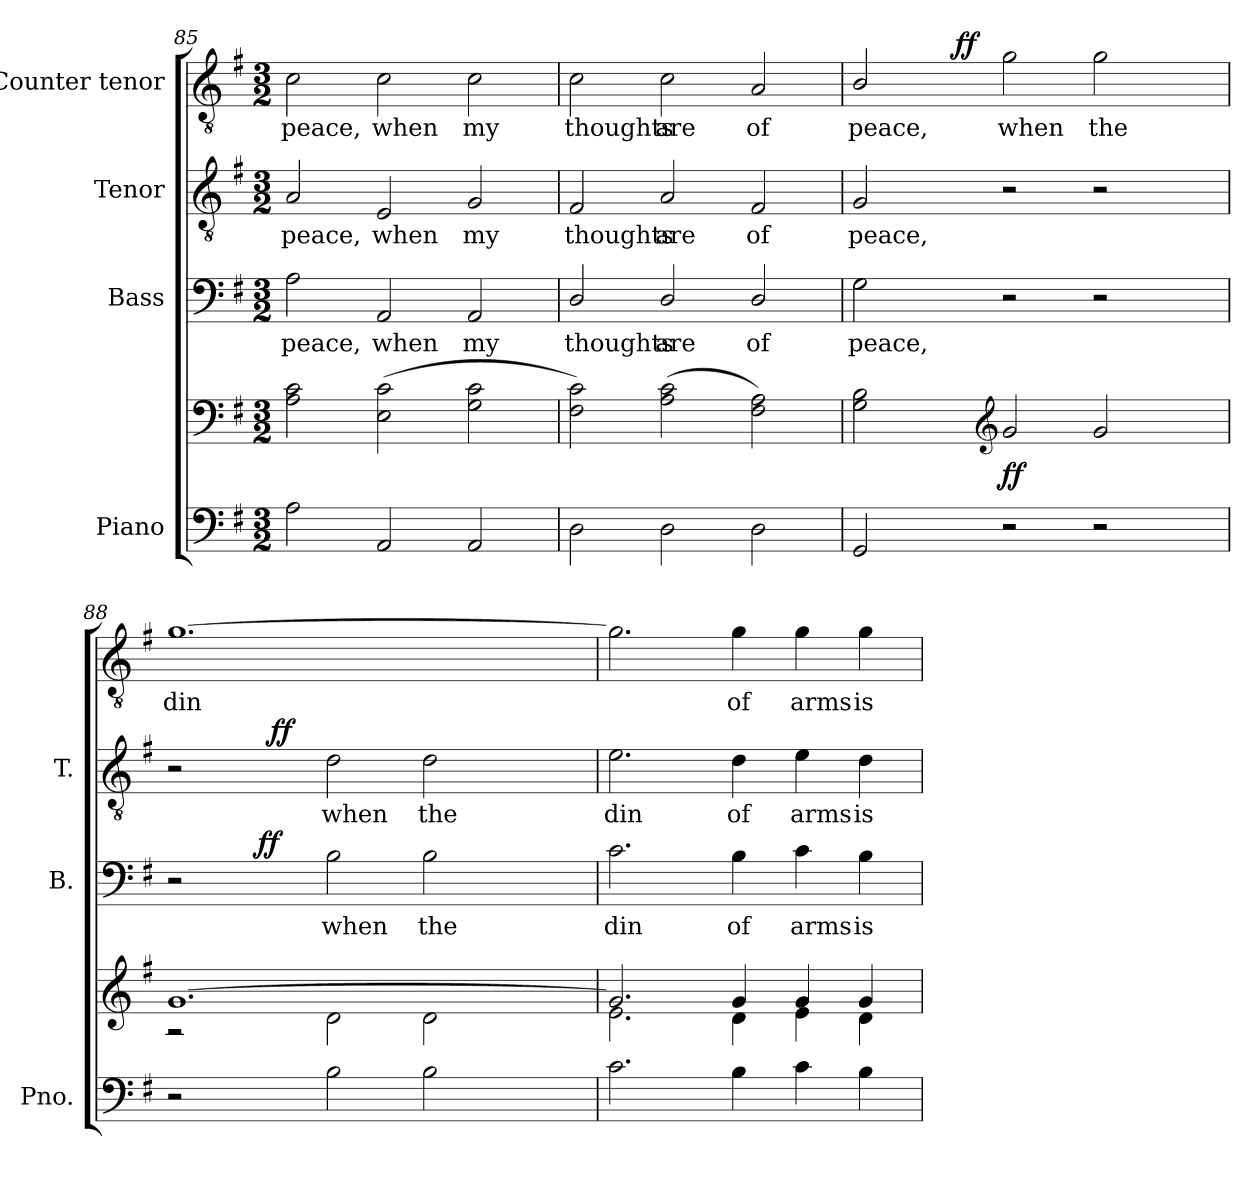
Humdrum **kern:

**kern	**kern	**dynam	**kern	**text	**dynam	**kern	**text	**dynam	**kern	**text	**dynam
*part4	*part4	*part4	*part3	*part3	*part3	*part2	*part2	*part2	*part1	*part1	*part1
*staff5	*staff4	*staff4/5	*staff3	*staff3	*staff3	*staff2	*staff2	*staff2	*staff1	*staff1	*staff1
*I"Piano	*	*	*I"Bass	*	*	*I"Tenor	*	*	*I"Counter tenor	*	*
*I'Pno.	*	*	*I'B.	*	*	*I'T.	*	*	*	*	*
*clefF4	*clefF4	*	*clefF4	*	*	*clefGv2	*	*	*clefGv2	*	*
*	*	*	*	*	*	*ITrd7c12	*	*	*ITrd7c12	*	*
*k[f#]	*k[f#]	*	*k[f#]	*	*	*k[f#]	*	*	*k[f#]	*	*
*G:	*G:	*	*G:	*	*	*G:	*	*	*G:	*	*
*M3/2	*M3/2	*	*M3/2	*	*	*M3/2	*	*	*M3/2	*	*
=85	=85	=85	=85	=85	=85	=85	=85	=85	=85	=85	=85
!	!	!	!	!LO:LY:b:color=#000000	!	!	!	!	!	!	!
!	!	!	!	!	!	!	!LO:LY:b:color=#000000	!	!	!	!
!	!	!	!	!	!	!	!	!	!	!LO:LY:b:color=#000000	!
2Ai\	2Ai\ 2ci	.	2Ai\	peace,	.	2AAi/	peace,	.	2Ci\	peace,	.
!	!	!	!	!LO:LY:b:color=#000000	!	!	!	!	!	!	!
!	!	!	!	!	!	!	!LO:LY:b:color=#000000	!	!	!	!
!	!	!	!	!	!	!	!	!	!	!LO:LY:b:color=#000000	!
2AAi/	(2Ei\ 2ci	.	2AAi/	when	.	2EEi/	when	.	2Ci\	when	.
!	!	!	!	!LO:LY:b:color=#000000	!	!	!	!	!	!	!
!	!	!	!	!	!	!	!LO:LY:b:color=#000000	!	!	!	!
!	!	!	!	!	!	!	!	!	!	!LO:LY:b:color=#000000	!
2AAi/	2Gi\ 2ci	.	2AAi/	my	.	2GGi/	my	.	2Ci\	my	.
=86	=86	=86	=86	=86	=86	=86	=86	=86	=86	=86	=86
!	!	!	!	!LO:LY:b:color=#000000	!	!	!	!	!	!	!
!	!	!	!	!	!	!	!LO:LY:b:color=#000000	!	!	!	!
!	!	!	!	!	!	!	!	!	!	!LO:LY:b:color=#000000	!
2Di\	2F#i\ 2ci)	.	2Di/	thoughts	.	2FF#i/	thoughts	.	2Ci\	thoughts	.
!	!	!	!	!LO:LY:b:color=#000000	!	!	!	!	!	!	!
!	!	!	!	!	!	!	!LO:LY:b:color=#000000	!	!	!	!
!	!	!	!	!	!	!	!	!	!	!LO:LY:b:color=#000000	!
2Di\	(2Ai\ 2ci	.	2Di/	are	.	2AAi/	are	.	2Ci\	are	.
!	!	!	!	!LO:LY:b:color=#000000	!	!	!	!	!	!	!
!	!	!	!	!	!	!	!LO:LY:b:color=#000000	!	!	!	!
!	!	!	!	!	!	!	!	!	!	!LO:LY:b:color=#000000	!
2Di\	2F#i\ 2Ai)	.	2Di/	of	.	2FF#i/	of	.	2AAi/	of	.
!!LO:PB:g=z
=87	=87	=87	=87	=87	=87	=87	=87	=87	=87	=87	=87
!	!	!	!	!LO:LY:b:color=#000000	!	!	!	!	!	!	!
!	!	!	!	!	!	!	!LO:LY:b:color=#000000	!	!	!	!
!	!	!	!	!	!	!	!	!	!	!LO:LY:b:color=#000000	!
*	*	*	*	*	*	*	*	*	*^	*	*
2GGi/	2Gi\ 2Bi	.	2Gi\	peace,	.	2GGi/	peace,	.	2BBi/	4ryy	peace,	.
.	.	.	.	.	.	.	.	.	.	16ryy	.	.
.	.	.	.	.	.	.	.	.	.	64ryy	.	.
.	.	.	.	.	.	.	.	.	.	256.ryy	.	.
.	.	.	.	.	.	.	.	.	.	1ryy	.	ff
*	*clefG2	*	*	*	*	*	*	*	*	*	*	*
!	!	!	!	!	!	!	!	!	!	!	!LO:LY:b:color=#000000	!
2r	2gi/	ff	2r	.	.	2r	.	.	2Gi\	.	when	.
!	!	!	!	!	!	!	!	!	!	!	!LO:LY:b:color=#000000	!
2r	2gi/	.	2r	.	.	2r	.	.	2Gi\	.	the	.
.	.	.	.	.	.	.	.	.	.	8ryy	.	.
.	.	.	.	.	.	.	.	.	.	32ryy	.	.
.	.	.	.	.	.	.	.	.	.	128ryy	.	.
.	.	.	.	.	.	.	.	.	.	512ryy	.	.
*	*	*	*	*	*	*	*	*	*v	*v	*	*
=88	=88	=88	=88	=88	=88	=88	=88	=88	=88	=88	=88
*	*^	*	*	*	*	*	*	*	*	*	*
*	*	*	*	*	*	*	*	*	*	*^	*	*
!	!	!	!	!	!	!	!	!	!	!	!	!LO:LY:b:color=#000000	!
*	*	*	*	*^	*	*	*^	*	*	*v	*v	*	*
2r	[1.gi	2r	.	2r	4ryy	.	.	2r	4ryy	.	.	[1.Gi	din	.
.	.	.	.	.	32ryy	.	.	.	32ryy	.	.	.	.	.
.	.	.	.	.	128ryy	.	.	.	64ryy	.	.	.	.	.
.	.	.	.	.	512ryy	.	.	.	.	.	.	.	.	.
.	.	.	.	.	1ryy	.	ff	.	.	.	.	.	.	.
.	.	.	.	.	.	.	.	.	256ryy	.	.	.	.	.
.	.	.	.	.	.	.	.	.	1024ryy	.	.	.	.	.
.	.	.	.	.	.	.	.	.	1ryy	.	ff	.	.	.
!	!	!	!	!	!	!LO:LY:b:color=#000000	!	!	!	!	!	!	!	!
!	!	!	!	!	!	!	!	!	!	!LO:LY:b:color=#000000	!	!	!	!
2Bi\	.	2di\	.	2Bi\	.	when	.	2Di\	.	when	.	.	.	.
!	!	!	!	!	!	!LO:LY:b:color=#000000	!	!	!	!	!	!	!	!
!	!	!	!	!	!	!	!	!	!	!LO:LY:b:color=#000000	!	!	!	!
2Bi\	.	2di\	.	2Bi\	.	the	.	2Di\	.	the	.	.	.	.
.	.	.	.	.	8ryy	.	.	.	.	.	.	.	.	.
.	.	.	.	.	.	.	.	.	8ryy	.	.	.	.	.
.	.	.	.	.	16ryy	.	.	.	.	.	.	.	.	.
.	.	.	.	.	.	.	.	.	16ryy	.	.	.	.	.
.	.	.	.	.	64ryy	.	.	.	.	.	.	.	.	.
.	.	.	.	.	.	.	.	.	128ryy	.	.	.	.	.
.	.	.	.	.	256.ryy	.	.	.	.	.	.	.	.	.
.	.	.	.	.	.	.	.	.	512.ryy	.	.	.	.	.
*	*	*	*	*v	*v	*	*	*	*	*	*	*	*	*
*	*	*	*	*	*	*	*v	*v	*	*	*	*	*
=89	=89	=89	=89	=89	=89	=89	=89	=89	=89	=89	=89	=89
*	*	*	*	*^	*	*	*^	*	*	*	*	*
!	!	!	!	!	!	!LO:LY:b:color=#000000	!	!	!	!	!	!	!	!
*	*	*	*	*v	*v	*	*	*	*	*	*	*	*	*
*	*	*	*	*	*	*	*v	*v	*	*	*	*	*
*	*	*	*	*^	*	*	*^	*	*	*	*	*
!	!	!	!	!	!	!	!	!	!	!LO:LY:b:color=#000000	!	!	!	!
*	*	*	*	*v	*v	*	*	*	*	*	*	*	*	*
*	*	*	*	*	*	*	*v	*v	*	*	*	*	*
2.ci\	2.gi/]	2.ei\	.	2.ci\	din	.	2.Ei\	din	.	2.Gi\]	.	.
!	!	!	!	!	!LO:LY:b:color=#000000	!	!	!	!	!	!	!
!	!	!	!	!	!	!	!	!LO:LY:b:color=#000000	!	!	!	!
!	!	!	!	!	!	!	!	!	!	!	!LO:LY:b:color=#000000	!
4Bi\	4gi/	4di\	.	4Bi\	of	.	4Di\	of	.	4Gi\	of	.
!	!	!	!	!	!LO:LY:b:color=#000000	!	!	!	!	!	!	!
!	!	!	!	!	!	!	!	!LO:LY:b:color=#000000	!	!	!	!
!	!	!	!	!	!	!	!	!	!	!	!LO:LY:b:color=#000000	!
4ci\	4gi/	4ei\	.	4ci\	arms	.	4Ei\	arms	.	4Gi\	arms	.
!	!	!	!	!	!LO:LY:b:color=#000000	!	!	!	!	!	!	!
!	!	!	!	!	!	!	!	!LO:LY:b:color=#000000	!	!	!	!
!	!	!	!	!	!	!	!	!	!	!	!LO:LY:b:color=#000000	!
4Bi\	4gi/	4di\	.	4Bi\	is	.	4Di\	is	.	4Gi\	is	.
*	*v	*v	*	*	*	*	*	*	*	*	*	*
=	=	=	=	=	=	=	=	=	=	=	=
*-	*-	*-	*-	*-	*-	*-	*-	*-	*-	*-	*-
